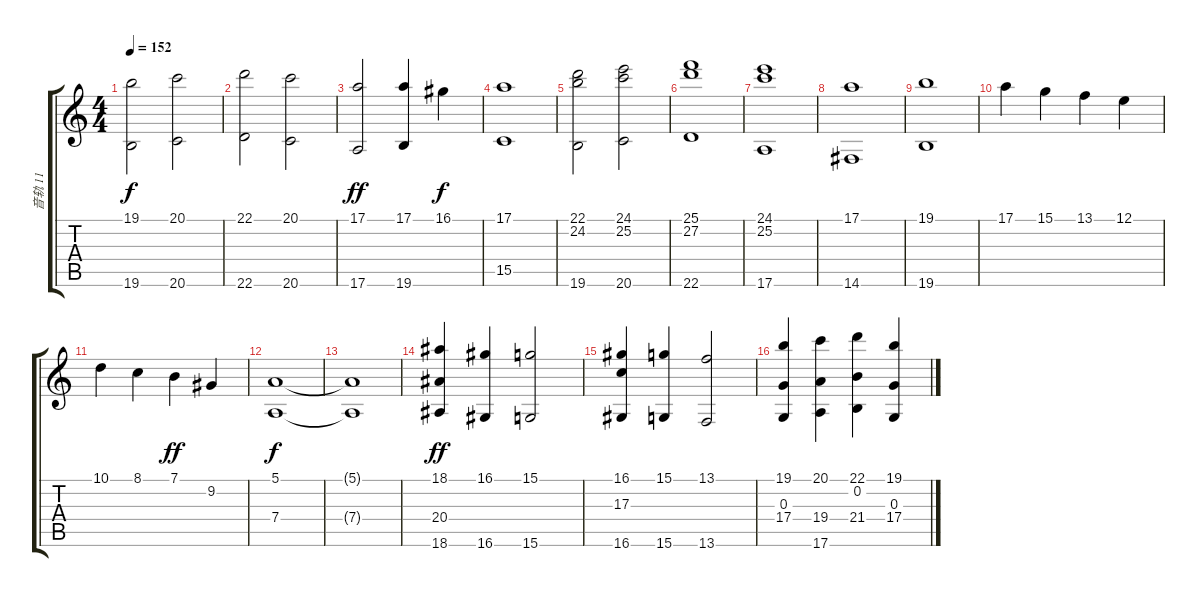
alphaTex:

\track ("音轨 11" "音轨 11") {instrument stringensemble2}
\staff {score tabs}
\tuning (E4 B3 G3 D3 A2 E2) {hide}
\ts (4 4)
\tempo 152
\clef g2
\ks c
(19.1 19.6).2{dy f} (20.1 20.6).2 |
(22.1 22.6).2 (20.1 20.6).2 |
(17.1 17.6).2{dy ff} (17.1 19.6).4 16.1.4{dy f} |
(17.1 15.5).1 |
(22.1 24.2 19.6).2 (24.1 25.2 20.6).2 |
(25.1 27.2 22.6).1 |
(24.1 25.2 17.6).1 |
(17.1 14.6).1 |
(19.1 19.6).1 |
17.1.4 15.1.4 13.1.4 12.1.4 |
10.1.4 8.1.4 7.1.4{dy ff} 9.2.4 |
(5.1 7.4).1{dy f} |
(5.1{t} 7.4{t}).1 |
(18.1 20.4 18.6).4{dy ff instrument stringensemble2} (16.1 16.6).4 (15.1 15.6).2 |
(16.1 17.3 16.6).4 (15.1 15.6).4 (13.1 13.6).2 |
(19.1 0.3 17.4).4 (20.1 19.4 17.6).4 (22.1 0.2 21.4).4 (19.1 0.3 17.4).4
